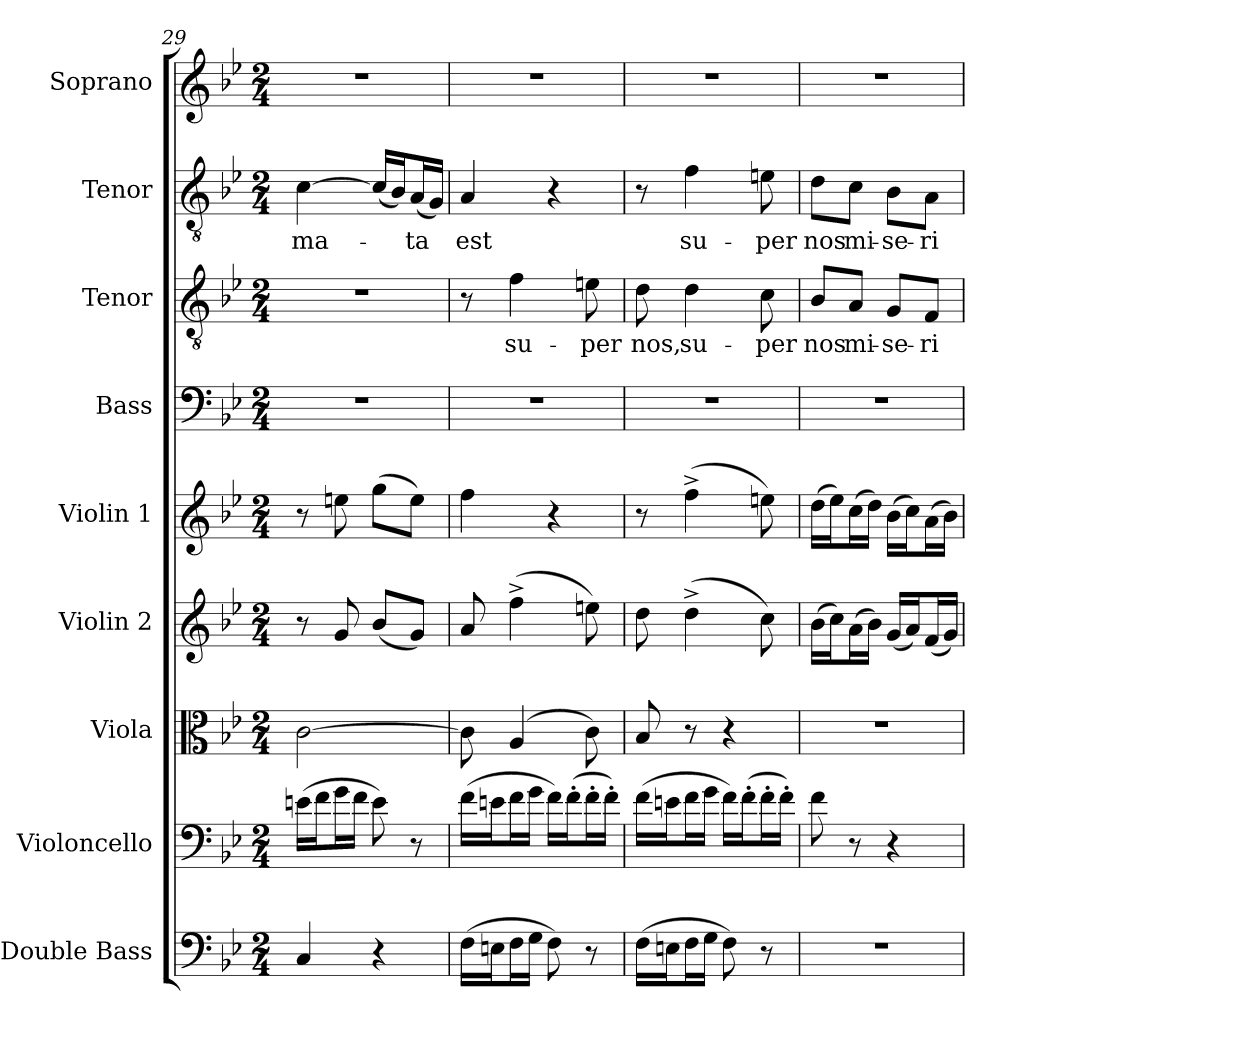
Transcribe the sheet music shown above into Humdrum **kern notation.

**kern	**kern	**kern	**kern	**kern	**kern	**kern	**text	**kern	**text	**kern
*part9	*part8	*part7	*part6	*part5	*part4	*part3	*part3	*part2	*part2	*part1
*staff9	*staff8	*staff7	*staff6	*staff5	*staff4	*staff3	*staff3	*staff2	*staff2	*staff1
*I"Double Bass	*I"Violoncello	*I"Viola	*I"Violin 2	*I"Violin 1	*I"Bass	*I"Tenor	*	*I"Tenor	*	*I"Soprano
*I'Db.	*I'Vc.	*I'Vla.	*I'Vln. 2	*I'Vln.	*I'B.	*I'T.	*	*I'T.	*	*I'S.
*clefF4	*clefF4	*clefC3	*clefG2	*clefG2	*clefF4	*clefGv2	*	*clefGv2	*	*clefG2
*ITrd7c12	*	*	*	*	*	*ITrd7c12	*	*ITrd7c12	*	*
*k[b-e-]	*k[b-e-]	*k[b-e-]	*k[b-e-]	*k[b-e-]	*k[b-e-]	*k[b-e-]	*	*k[b-e-]	*	*k[b-e-]
*B-:	*B-:	*B-:	*B-:	*B-:	*B-:	*B-:	*	*B-:	*	*B-:
*M2/4	*M2/4	*M2/4	*M2/4	*M2/4	*M2/4	*M2/4	*	*M2/4	*	*M2/4
=29	=29	=29	=29	=29	=29	=29	=29	=29	=29	=29
!	!	!	!	!	!LO:N:vis=1	!LO:N:vis=1	!	!	!	!
!	!	!	!	!	!	!	!	!	!LO:LY:b:color=#000000	!LO:N:vis=1
4CCi/	(16eni\LL	[>2ci\	8r	8r	2r	2r	.	[>4Ci\	-ma-	2r
.	16fi\J	.	.	.	.	.	.	.	.	.
.	16gi\L	.	8gi/	8eeni\	.	.	.	.	.	.
.	16fi\JJ	.	.	.	.	.	.	.	.	.
4r	8ei\)	.	(8b-i/L	(8ggi\L	.	.	.	(16Ci/LL]	.	.
.	.	.	.	.	.	.	.	16BB-i/J)	.	.
!	!	!	!	!	!	!	!	!	!LO:LY:b:color=#000000	!
.	8r	.	8gi/J)	8eei\J)	.	.	.	(16AAi/L	-ta	.
.	.	.	.	.	.	.	.	16GGi/JJ)	.	.
=30	=30	=30	=30	=30	=30	=30	=30	=30	=30	=30
!	!	!	!	!	!LO:N:vis=1	!	!	!	!	!
!	!	!	!	!	!	!	!	!	!LO:LY:b:color=#000000	!LO:N:vis=1
(16FFi\LL	(16fi\LL	8ci\]	8ai/	4ffi\	2r	8r	.	4AAi/	est	2r
16EEni\J	16eni\J	.	.	.	.	.	.	.	.	.
!	!	!	!	!	!	!	!LO:LY:b:color=#000000	!	!	!
16FFi\L	16fi\L	(4Ai/	(4ff^i\	.	.	4Fi\	su-	.	.	.
16GGi\JJ	16gi\JJ	.	.	.	.	.	.	.	.	.
8FFi\)	16fi\LL)	.	.	4r	.	.	.	4r	.	.
.	(16f'i\J	.	.	.	.	.	.	.	.	.
!	!	!	!	!	!	!	!LO:LY:b:color=#000000	!	!	!
8r	16f'i\L	8ci\)	8eeni\)	.	.	8Eni\	-per	.	.	.
.	16f'i\JJ)	.	.	.	.	.	.	.	.	.
=31	=31	=31	=31	=31	=31	=31	=31	=31	=31	=31
!	!	!	!	!	!LO:N:vis=1	!	!	!	!	!
!	!	!	!	!	!	!	!LO:LY:b:color=#000000	!	!	!LO:N:vis=1
(16FFi\LL	(16fi\LL	8B-i/	8ddi\	8r	2r	8Di\	nos,	8r	.	2r
16EEni\J	16eni\J	.	.	.	.	.	.	.	.	.
!	!	!	!	!	!	!	!LO:LY:b:color=#000000	!	!	!
!	!	!	!	!	!	!	!	!	!LO:LY:b:color=#000000	!
16FFi\L	16fi\L	8r	(4dd^i\	(4ff^i\	.	4Di\	su-	4Fi\	su-	.
16GGi\JJ	16gi\JJ	.	.	.	.	.	.	.	.	.
8FFi\)	16fi\LL)	4r	.	.	.	.	.	.	.	.
.	(16f'i\J	.	.	.	.	.	.	.	.	.
!	!	!	!	!	!	!	!LO:LY:b:color=#000000	!	!	!
!	!	!	!	!	!	!	!	!	!LO:LY:b:color=#000000	!
8r	16f'i\L	.	8cci\)	8eeni\)	.	8Ci\	-per	8Eni\	-per	.
.	16f'i\JJ)	.	.	.	.	.	.	.	.	.
=32	=32	=32	=32	=32	=32	=32	=32	=32	=32	=32
!LO:N:vis=1	!	!LO:N:vis=1	!	!	!LO:N:vis=1	!	!	!	!	!
!	!	!	!	!	!	!	!LO:LY:b:color=#000000	!	!	!
!	!	!	!	!	!	!	!	!	!LO:LY:b:color=#000000	!LO:N:vis=1
2r	8fi\	2r	(16b-i\LL	(16ddi\LL	2r	8BB-i/L	nos	8Di\L	nos	2r
.	.	.	16cci\J)	16ee-i\J)	.	.	.	.	.	.
!	!	!	!	!	!	!	!LO:LY:b:color=#000000	!	!	!
!	!	!	!	!	!	!	!	!	!LO:LY:b:color=#000000	!
.	8r	.	(16ai\L	(16cci\L	.	8AAi/J	mi-	8Ci\J	mi-	.
.	.	.	16b-i\JJ)	16ddi\JJ)	.	.	.	.	.	.
!	!	!	!	!	!	!	!LO:LY:b:color=#000000	!	!	!
!	!	!	!	!	!	!	!	!	!LO:LY:b:color=#000000	!
.	4r	.	(16gi/LL	(16b-i\LL	.	8GGi/L	-se-	8BB-i\L	-se-	.
.	.	.	16ai/J)	16cci\J)	.	.	.	.	.	.
!	!	!	!	!	!	!	!LO:LY:b:color=#000000	!	!	!
!	!	!	!	!	!	!	!	!	!LO:LY:b:color=#000000	!
.	.	.	(16fi/L	(16ai\L	.	8FFi/J	-ri-	8AAi\J	-ri-	.
.	.	.	16gi/JJ)	16b-i\JJ)	.	.	.	.	.	.
=	=	=	=	=	=	=	=	=	=	=
*-	*-	*-	*-	*-	*-	*-	*-	*-	*-	*-
